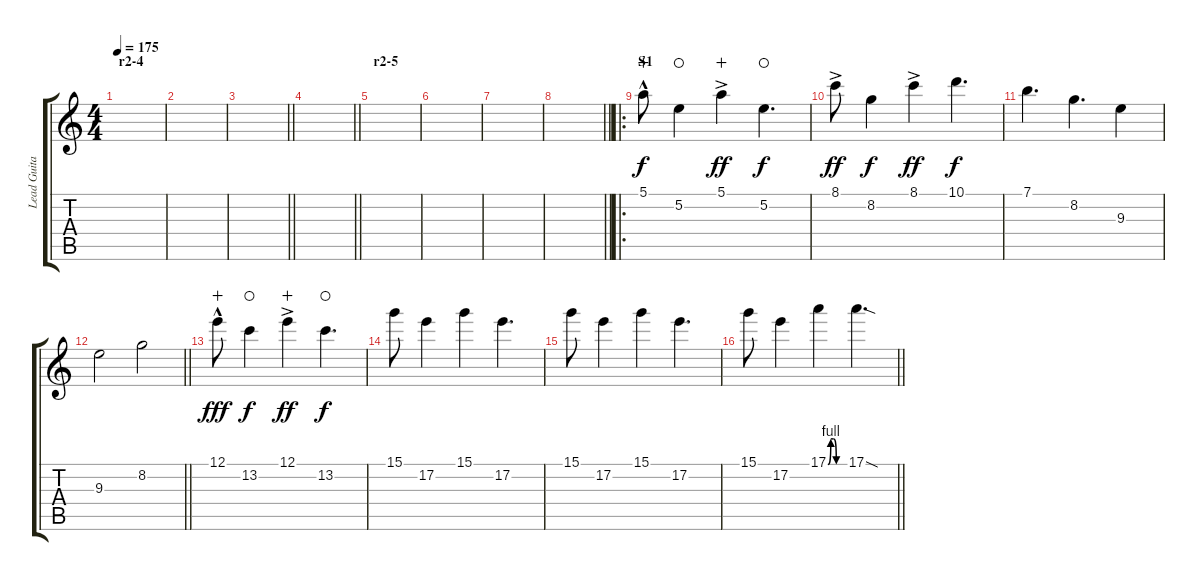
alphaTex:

\track ("Lead Guitar 1" "Lead Guita") {instrument distortionguitar}
\staff {score tabs}
\tuning (E4 B3 G3 D3 A2 E2) {hide}
\ts (4 4)
\section ("" "r2-4")
\tempo 175
\clef g2
\ks c
|
|
\barLineRight lightlight
|
\section ("" "")
\barLineRight lightlight
|
\section ("" "r2-5")
|
|
|
\barLineRight lightlight
|
\ro
\section ("" "S1")
5.1{hac}.8{wahc} 5.2.4{dy f waho} 5.1{ac}.4{dy ff wahc} 5.2.4{d dy f waho} |
8.1{ac}.8{dy ff} 8.2.4{dy f} 8.1{ac}.4{dy ff} 10.1.4{d dy f} |
7.1.4{d} 8.2.4{d} 9.3.4 |
\barLineRight lightlight
9.3.2 8.2.2 |
12.1{hac}.8{dy fff wahc} 13.2.4{dy f waho} 12.1{ac}.4{dy ff wahc} 13.2.4{d dy f waho} |
15.1.8 17.2.4 15.1.4 17.2.4{d} |
15.1.8 17.2.4 15.1.4 17.2.4{d} |
\barLineRight lightlight
15.1.8 17.2.4 17.1{be (custom 0 0 10 4 20 4 30 0 60 0)}.4 17.1{sod}.4{d}
